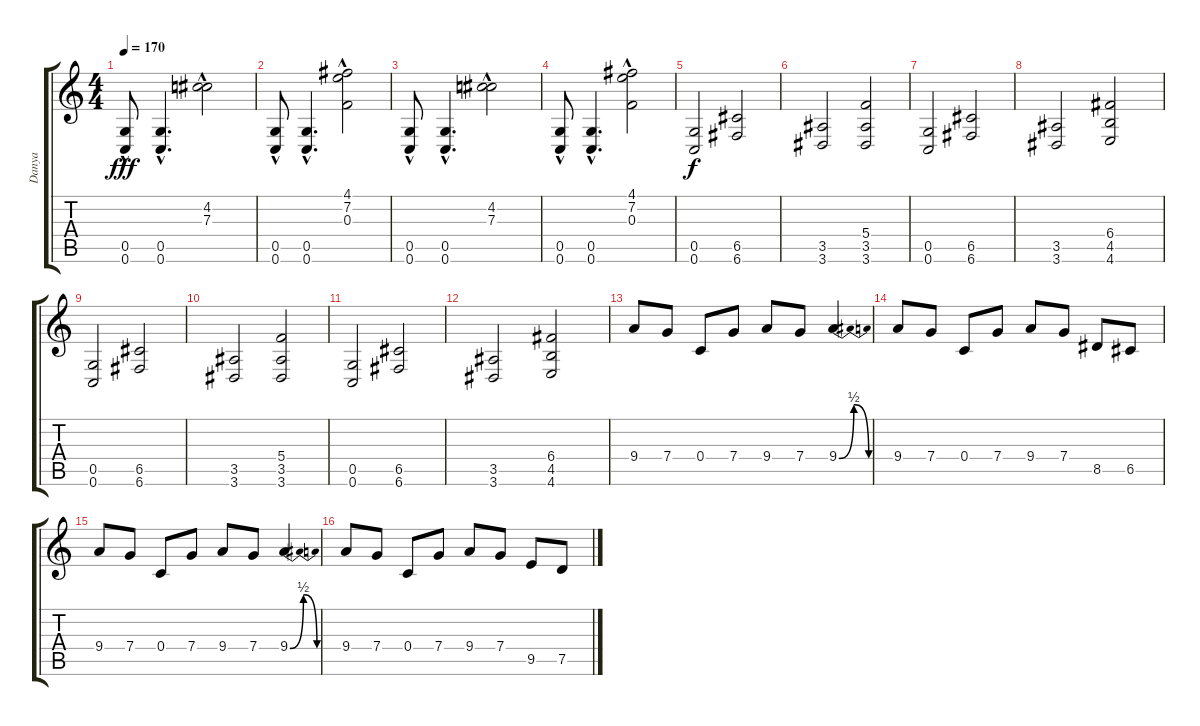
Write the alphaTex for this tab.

\track ("Danya" "Danya") {instrument distortionguitar}
\staff {score tabs}
\tuning (D4 A3 F3 C3 G2 C2) {hide}
\ts (4 4)
\tempo 170
\clef g2
\ks c
(0.5{hac} 0.6{hac}).8{dy fff} (0.5{hac} 0.6{hac}).4{d} (4.2{hac} 7.3{hac}).2 |
(0.5{hac} 0.6{hac}).8 (0.5{hac} 0.6{hac}).4{d} (4.1{hac} 7.2{hac} 0.3{hac}).2 |
(0.5{hac} 0.6{hac}).8 (0.5{hac} 0.6{hac}).4{d} (4.2{hac} 7.3{hac}).2 |
(0.5{hac} 0.6{hac}).8 (0.5{hac} 0.6{hac}).4{d} (4.1{hac} 7.2{hac} 0.3).2 |
(0.5 0.6).2{dy f} (6.5 6.6).2 |
(3.5 3.6).2 (5.4 3.5 3.6).2 |
(0.5 0.6).2 (6.5 6.6).2 |
(3.5 3.6).2 (6.4 4.5 4.6).2 |
(0.5 0.6).2 (6.5 6.6).2 |
(3.5 3.6).2 (5.4 3.5 3.6).2 |
(0.5 0.6).2 (6.5 6.6).2 |
(3.5 3.6).2 (6.4 4.5 4.6).2 |
9.4.8 7.4.8 0.4.8 7.4.8 9.4.8 7.4.8 9.4{be (bendrelease 0 0 45 2 45 2 60 0)}.4 |
9.4.8 7.4.8 0.4.8 7.4.8 9.4.8 7.4.8 8.5.8 6.5.8 |
9.4.8 7.4.8 0.4.8 7.4.8 9.4.8 7.4.8 9.4{be (bendrelease 0 0 45 2 45 2 60 0)}.4 |
9.4.8 7.4.8 0.4.8 7.4.8 9.4.8 7.4.8 9.5.8 7.5.8
